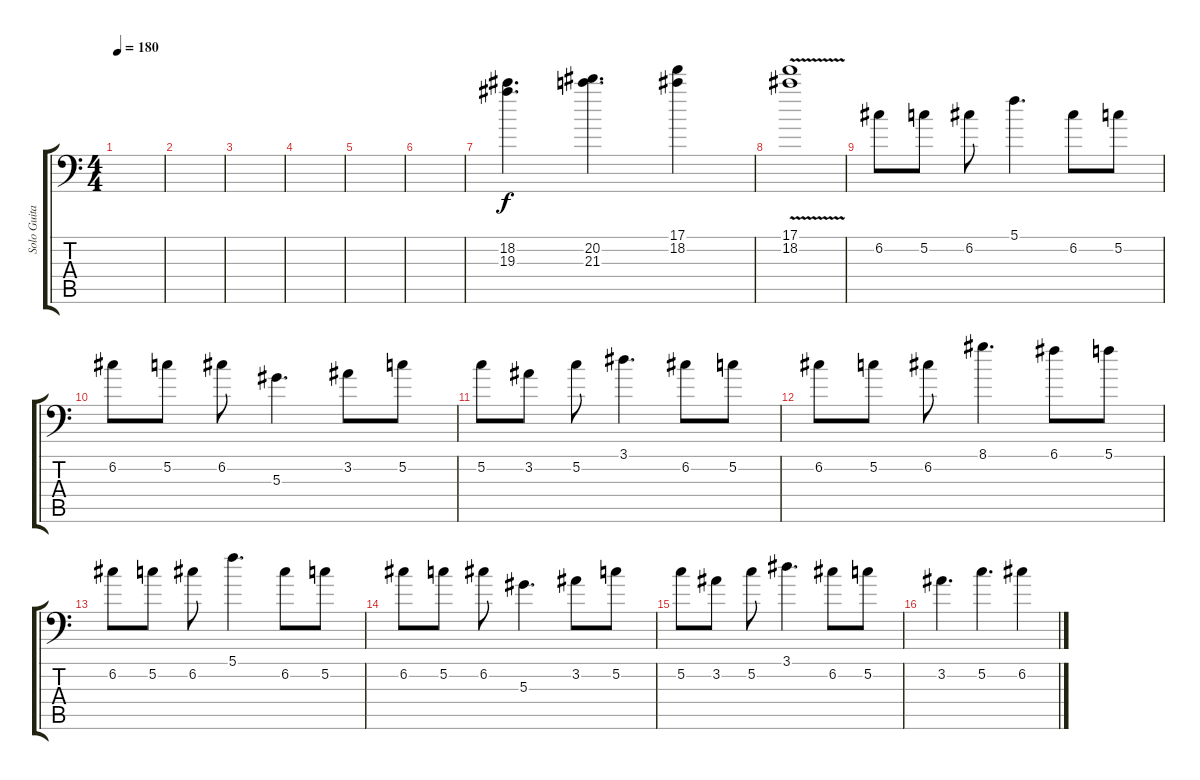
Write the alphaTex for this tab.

\track ("Solo Guitar" "Solo Guita") {instrument distortionguitar}
\staff {score tabs}
\tuning (C4 G3 Eb3 Bb2 F2 Bb1) {hide}
\ts (4 4)
\tempo 180
\clef f4
\ks c
|
|
|
|
|
|
(18.2 19.3).4{d} (20.2 21.3).4{d} (17.1 18.2).4 |
(17.1 18.2{v}).1 |
6.2.8{volume 7} 5.2.8 6.2.8 5.1.4{d} 6.2.8 5.2.8 |
6.2.8 5.2.8 6.2.8 5.3.4{d} 3.2.8 5.2.8 |
5.2.8 3.2.8 5.2.8 3.1.4{d} 6.2.8 5.2.8 |
6.2.8 5.2.8 6.2.8 8.1.4{d} 6.1.8 5.1.8 |
6.2.8 5.2.8 6.2.8 5.1.4{d} 6.2.8 5.2.8 |
6.2.8 5.2.8 6.2.8 5.3.4{d} 3.2.8 5.2.8 |
5.2.8 3.2.8 5.2.8 3.1.4{d} 6.2.8 5.2.8 |
3.2.4{d} 5.2.4{d} 6.2.4
